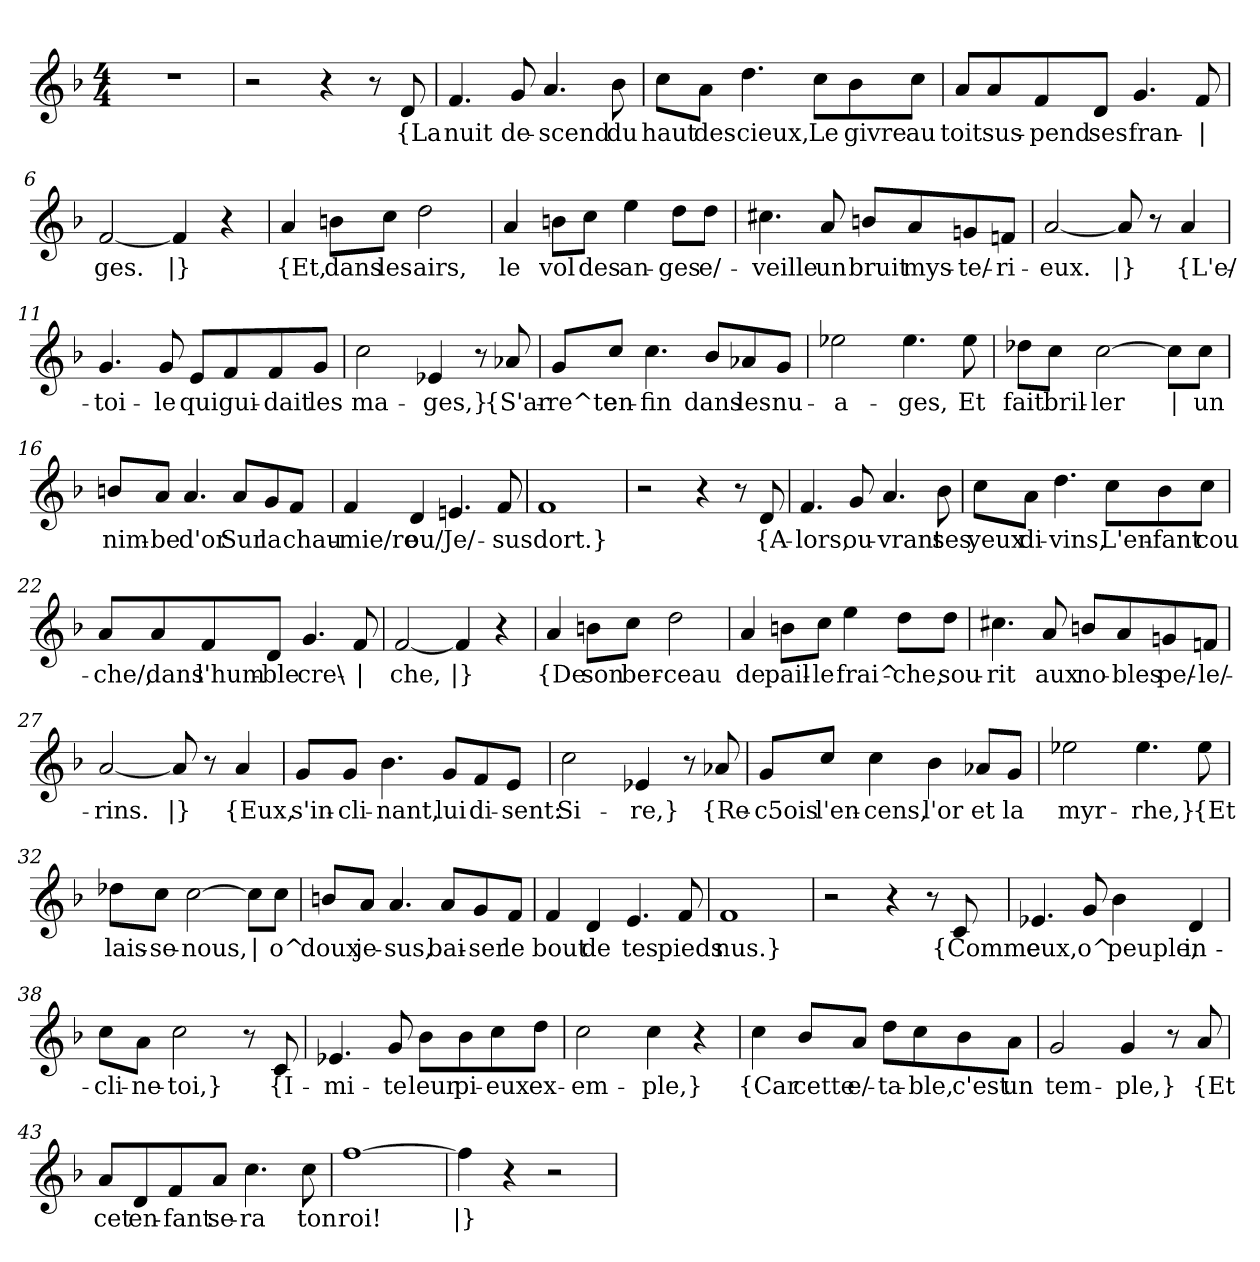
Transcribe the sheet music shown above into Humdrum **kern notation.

**kern	**text
*part1	*part1
*staff1	*staff1
*clefG2	*
*k[b-]	*
*M4/4	*
=1	=1
1r	.
=2	=2
2r	.
4r	.
8r	.
!	!LO:LY:b
8d/	{La
=3	=3
!	!LO:LY:b
4.f/	nuit
!	!LO:LY:b
8g/	de-
!	!LO:LY:b
4.a/	-scend
!	!LO:LY:b
8b-\	du
=4	=4
!	!LO:LY:b
8cc\L	haut
!	!LO:LY:b
8a\J	des
!	!LO:LY:b
4.dd\	cieux,
!	!LO:LY:b
8cc\L	Le
!	!LO:LY:b
8b-\	givre
!	!LO:LY:b
8cc\J	au
=5	=5
!	!LO:LY:b
8a/L	toit
!	!LO:LY:b
8a/	sus-
!	!LO:LY:b
8f/	-pend
!	!LO:LY:b
8d/J	ses
!	!LO:LY:b
4.g/	fran-
!	!LO:LY:b
8f/	|
=6	=6
!	!LO:LY:b
[2f/	-ges.
!	!LO:LY:b
4f/]	|}
4r	.
!!LO:LB:g=z
=7	=7
!	!LO:LY:b
4a/	{Et,
!	!LO:LY:b
8bn\L	dans
!	!LO:LY:b
8cc\J	les
!	!LO:LY:b
2dd\	airs,
=8	=8
!	!LO:LY:b
4a/	le
!	!LO:LY:b
8bn\L	vol
!	!LO:LY:b
8cc\J	des
!	!LO:LY:b
4ee\	an-
!	!LO:LY:b
8dd\L	-ges
!	!LO:LY:b
8dd\J	e/-
=9	=9
!	!LO:LY:b
4.cc#X\	-veille
!	!LO:LY:b
8a/	un
!	!LO:LY:b
8bn/L	bruit
!	!LO:LY:b
8a/	mys-
!	!LO:LY:b
8gn/	-te/-
!	!LO:LY:b
8fn/J	-ri-
=10	=10
!	!LO:LY:b
[2a/	-eux.
!	!LO:LY:b
8a/]	|}
8r	.
!	!LO:LY:b
4a/	{L'e/-
!!LO:LB:g=z
=11	=11
!	!LO:LY:b
4.g/	-toi-
!	!LO:LY:b
8g/	-le
!	!LO:LY:b
8e/L	qui
!	!LO:LY:b
8f/	gui-
!	!LO:LY:b
8f/	-dait
!	!LO:LY:b
8g/J	les
=12	=12
!	!LO:LY:b
2cc\	ma-
!	!LO:LY:b
4e-X/	-ges,}
8r	.
!	!LO:LY:b
8a-X/	{S'ar-
=13	=13
!	!LO:LY:b
8g/L	-re^te
!	!LO:LY:b
8cc/J	en-
!	!LO:LY:b
4.cc\	-fin
!	!LO:LY:b
8b-/L	dans
!	!LO:LY:b
8a-X/	les
!	!LO:LY:b
8g/J	nu-
=14	=14
!	!LO:LY:b
2ee-X\	-a-
!	!LO:LY:b
4.ee-\	-ges,
!	!LO:LY:b
8ee-\	Et
=15	=15
!	!LO:LY:b
8dd-X\L	fait
!	!LO:LY:b
8cc\J	bril-
!	!LO:LY:b
[2cc\	-ler
!	!LO:LY:b
8cc\L]	|
!	!LO:LY:b
8cc\J	un
!!LO:LB:g=z
=16	=16
!	!LO:LY:b
8bn/L	nim-
!	!LO:LY:b
8a/J	-be
!	!LO:LY:b
4.a/	d'or
!	!LO:LY:b
8a/L	Sur
!	!LO:LY:b
8g/	la
!	!LO:LY:b
8f/J	chau-
=17	=17
!	!LO:LY:b
4f/	mie/re
!	!LO:LY:b
4d/	ou/
!	!LO:LY:b
4.en/	Je/-
!	!LO:LY:b
8f/	-sus
=18	=18
!	!LO:LY:b
1f	dort.}
=19	=19
2r	.
4r	.
8r	.
!	!LO:LY:b
8d/	{A-
=20	=20
!	!LO:LY:b
4.f/	-lors,
!	!LO:LY:b
8g/	ou-
!	!LO:LY:b
4.a/	-vrant
!	!LO:LY:b
8b-\	ses
!!LO:LB:g=z
=21	=21
!	!LO:LY:b
8cc\L	yeux
!	!LO:LY:b
8a\J	di-
!	!LO:LY:b
4.dd\	-vins,
!	!LO:LY:b
8cc\L	L'en-
!	!LO:LY:b
8b-\	-fant
!	!LO:LY:b
8cc\J	cou-
=22	=22
!	!LO:LY:b
8a/L	-che/,
!	!LO:LY:b
8a/	dans
!	!LO:LY:b
8f/	l'hum-
!	!LO:LY:b
8d/J	-ble
!	!LO:LY:b
4.g/	cre\-
!	!LO:LY:b
8f/	|
=23	=23
!	!LO:LY:b
[2f/	-che,
!	!LO:LY:b
4f/]	|}
4r	.
=24	=24
!	!LO:LY:b
4a/	{De
!	!LO:LY:b
8bn\L	son
!	!LO:LY:b
8cc\J	ber-
!	!LO:LY:b
2dd\	-ceau
!!LO:LB:g=z
=25	=25
!	!LO:LY:b
4a/	de
!	!LO:LY:b
8bn\L	pail-
!	!LO:LY:b
8cc\J	-le
!	!LO:LY:b
4ee\	frai^-
!	!LO:LY:b
8dd\L	-che,
!	!LO:LY:b
8dd\J	sou-
=26	=26
!	!LO:LY:b
4.cc#X\	-rit
!	!LO:LY:b
8a/	aux
!	!LO:LY:b
8bn/L	no-
!	!LO:LY:b
8a/	-bles
!	!LO:LY:b
8gn/	pe/-
!	!LO:LY:b
8fn/J	-le/-
=27	=27
!	!LO:LY:b
[2a/	-rins.
!	!LO:LY:b
8a/]	|}
8r	.
!	!LO:LY:b
4a/	{Eux,
=28	=28
!	!LO:LY:b
8g/L	s'in-
!	!LO:LY:b
8g/J	-cli-
!	!LO:LY:b
4.b-\	-nant,
!	!LO:LY:b
8g/L	lui
!	!LO:LY:b
8f/	di-
!	!LO:LY:b
8e/J	-sent:
!!LO:LB:g=z
=29	=29
!	!LO:LY:b
2cc\	Si-
!	!LO:LY:b
4e-X/	-re,}
8r	.
!	!LO:LY:b
8a-X/	{Re-
=30	=30
!	!LO:LY:b
8g/L	-c5ois
!	!LO:LY:b
8cc/J	l'en-
!	!LO:LY:b
4cc\	-cens,
!	!LO:LY:b
4b-\	l'or
!	!LO:LY:b
8a-X/L	et
!	!LO:LY:b
8g/J	la
=31	=31
!	!LO:LY:b
2ee-X\	myr-
!	!LO:LY:b
4.ee-\	-rhe,}
!	!LO:LY:b
8ee-\	{Et
=32	=32
!	!LO:LY:b
8dd-X\L	lais-
!	!LO:LY:b
8cc\J	-se-
!	!LO:LY:b
[2cc\	-nous,
!	!LO:LY:b
8cc\L]	|
!	!LO:LY:b
8cc\J	o^
!!LO:LB:g=z
=33	=33
!	!LO:LY:b
8bn/L	doux
!	!LO:LY:b
8a/J	je-
!	!LO:LY:b
4.a/	-sus,
!	!LO:LY:b
8a/L	bai-
!	!LO:LY:b
8g/	-ser
!	!LO:LY:b
8f/J	le
=34	=34
!	!LO:LY:b
4f/	bout
!	!LO:LY:b
4d/	de
!	!LO:LY:b
4.e/	tes
!	!LO:LY:b
8f/	pieds
=35	=35
!	!LO:LY:b
1f	nus.}
=36	=36
2r	.
4r	.
8r	.
!	!LO:LY:b
8c/	{Comme
=37	=37
!	!LO:LY:b
4.e-X/	eux,
!	!LO:LY:b
8g/	o^
!	!LO:LY:b
4b-\	peuple,
!	!LO:LY:b
4d/	in-
!!LO:LB:g=z
=38	=38
!	!LO:LY:b
8cc\L	-cli-
!	!LO:LY:b
8a\J	-ne-
!	!LO:LY:b
2cc\	-toi,}
8r	.
!	!LO:LY:b
8c/	{I-
=39	=39
!	!LO:LY:b
4.e-X/	-mi-
!	!LO:LY:b
8g/	-te
!	!LO:LY:b
8b-\L	leur
!	!LO:LY:b
8b-\	pi-
!	!LO:LY:b
8cc\	-eux
!	!LO:LY:b
8dd\J	ex-
=40	=40
!	!LO:LY:b
2cc\	-em-
!	!LO:LY:b
4cc\	-ple,}
4r	.
=41	=41
!	!LO:LY:b
4cc\	{Car
!	!LO:LY:b
8b-/L	cette
!	!LO:LY:b
8a/J	e/-
!	!LO:LY:b
8dd\L	-ta-
!	!LO:LY:b
8cc\	-ble,
!	!LO:LY:b
8b-\	c'est
!	!LO:LY:b
8a\J	un
!!LO:LB:g=z
=42	=42
!	!LO:LY:b
2g/	tem-
!	!LO:LY:b
4g/	-ple,}
8r	.
!	!LO:LY:b
8a/	{Et
=43	=43
!	!LO:LY:b
8a/L	cet
!	!LO:LY:b
8d/	en-
!	!LO:LY:b
8f/	-fant
!	!LO:LY:b
8a/J	se-
!	!LO:LY:b
4.cc\	-ra
!	!LO:LY:b
8cc\	ton
=44	=44
!	!LO:LY:b
[1ff	roi!
=45	=45
!	!LO:LY:b
4ff\]	|}
4r	.
2r	.
=	=
*-	*-
